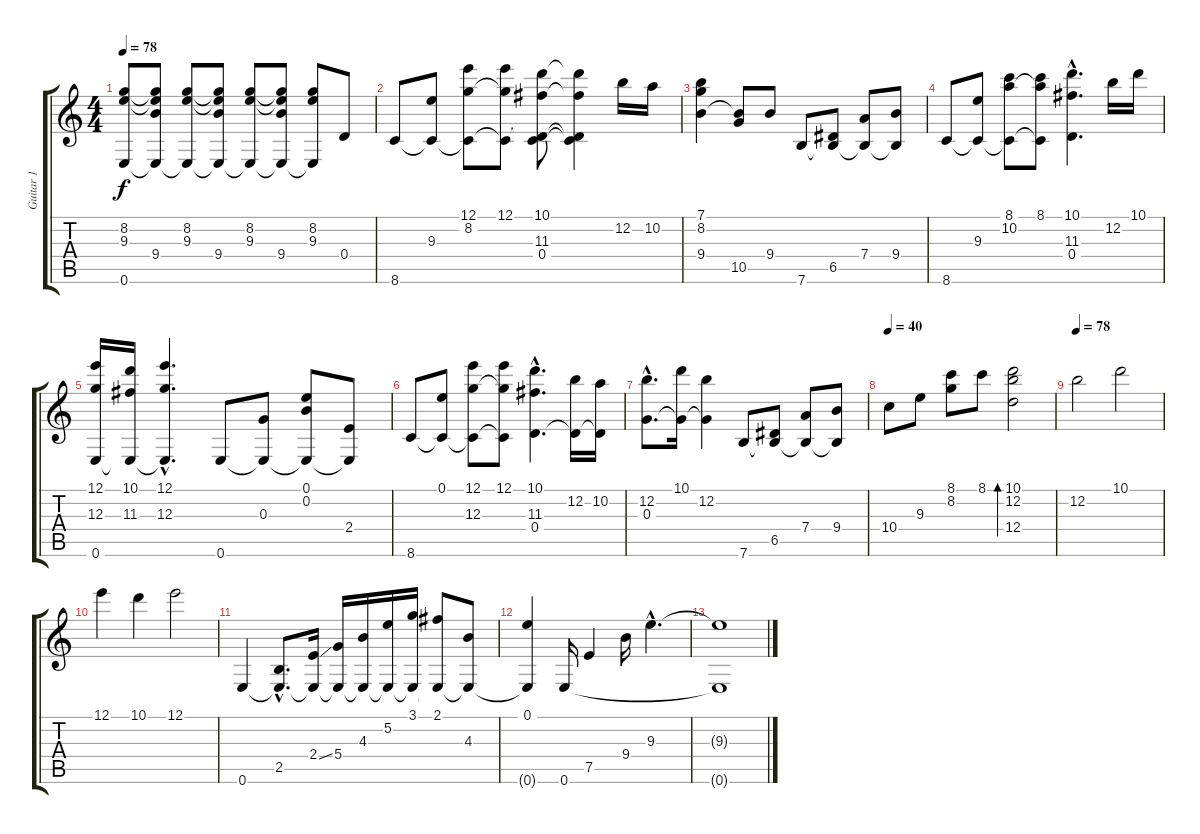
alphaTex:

\track ("Guitar 1" "Guitar 1") {instrument acousticguitarsteel}
\staff {score tabs}
\tuning (E4 B3 G3 D3 A2 E2) {hide}
\ts (4 4)
\tempo 78
\clef g2
\ks c
(8.2 9.3 0.6).8{dy f} (8.2{t} 9.3{t} 9.4 0.6{t}).8 (8.2 9.3 0.6{t}).8 (8.2{t} 9.3{t} 9.4 0.6{t}).8 (8.2 9.3 0.6{t}).8 (8.2{t} 9.3{t} 9.4 0.6{t}).8 (8.2 9.3 0.6{t}).8 0.4.8 |
8.6.8 (9.3 8.6{t}).8 (12.1 8.2 8.6{t}).8 (12.1 8.2{t} 8.6{t}).8 (10.1 11.3 0.4 8.6{t}).8 (10.1{t} 11.3{t} 0.4{t} 8.6{t}).4 12.2.16 10.2.16 |
(7.1 8.2 9.4).4 (9.4{t} 10.5).8 9.4.8 7.6.8 (6.5 7.6{t}).8 (7.4 7.6{t}).8 (9.4 7.6{t}).8 |
8.6.8 (9.3 8.6{t}).8 (8.1 10.2 8.6{t}).8 (8.1 10.2{t} 8.6{t}).8 (10.1{hac} 11.3{hac} 0.4{hac}).4{d} 12.2.16 10.1.16 |
(12.1 12.3 0.6).16 (10.1 11.3 0.6{t}).16 (12.1{hac} 12.3{hac} 0.6{hac t}).4{d} 0.6.8 (0.3 0.6{t}).8 (0.1 0.2 0.6{t}).8 (2.4 0.6{t}).8 |
8.6.8 (0.1 8.6{t}).8 (12.1 12.3 8.6{t}).8 (12.1 12.3{t} 8.6{t}).8 (10.1{hac} 11.3{hac} 0.4{hac}).4{d} (12.2 0.4{t}).16 (10.2 0.4{t}).16 |
(12.2{hac} 0.3{hac}).8{d} (10.1 0.3{t}).16 (12.2 0.3{t}).4 7.6.8 (6.5 7.6{t}).8 (7.4 7.6{t}).8 (9.4 7.6{t}).8 |
\tempo 40
10.4.8 9.3.8 (8.1 8.2).8 8.1.8 (10.1 12.2 12.4).2{bd 240} |
\tempo 78
12.2.2 10.1.2 |
12.1.4 10.1.4 12.1.2 |
0.6.4 (2.5{hac} 0.6{hac t}).8{d} (2.4{ss} 0.6{t}).16 (5.4 0.6{t}).16 (4.3 0.6{t}).16 (5.2 0.6{t}).16 (3.1 0.6{t}).16 (2.1 0.6{t}).8 (4.3 0.6{t}).8 |
(0.1 0.6{t}).4 0.6.16 7.5.4 9.4.16 9.3{hac}.4{d} |
(9.3{t} 0.6{t}).1
